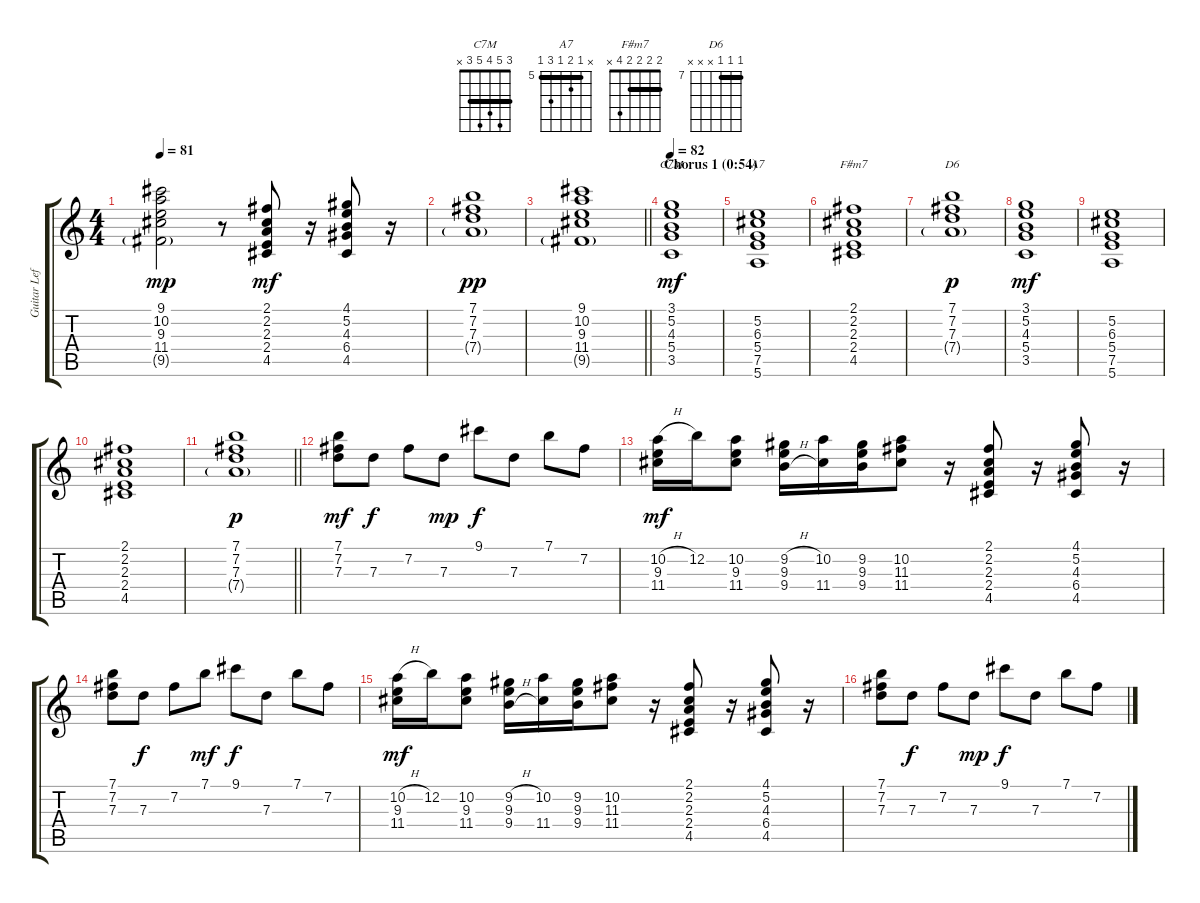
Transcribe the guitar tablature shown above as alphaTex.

\track ("Guitar Left" "Guitar Lef") {instrument electricguitarjazz}
\staff {score tabs}
\tuning (E4 B3 G3 D3 A2 E2) {hide}
\chord ("C7M" 3 5 4 5 3 x) {barre 3}
\chord ("A7" x 5 6 5 7 5) {firstfret 5 barre 5}
\chord ("F#m7" 2 2 2 2 4 x) {barre 2}
\chord ("D6" 7 7 7 x x x) {firstfret 7 barre 7}
\ts (4 4)
\tempo 81
\clef g2
\ks c
(9.1 10.2 9.3 11.4 9.5{g}).2{dy mp} r.8 (2.1 2.2 2.3 2.4 4.5).8{dy mf} r.16 (4.1 5.2 4.3 6.4 4.5).8 r.16 |
(7.1 7.2 7.3 7.4{g}).1{dy pp} |
\barLineRight lightlight
(9.1 10.2 9.3 11.4 9.5{g}).1 |
\section ("" "Chorus 1 (0:54)")
\tempo 82
(3.1 5.2 4.3 5.4 3.5).1{ch "C7M" dy mf} |
(5.2 6.3 5.4 7.5 5.6).1{ch "A7"} |
(2.1 2.2 2.3 2.4 4.5).1{ch "F#m7"} |
(7.1 7.2 7.3 7.4{g}).1{ch "D6" dy p} |
(3.1 5.2 4.3 5.4 3.5).1{dy mf} |
(5.2 6.3 5.4 7.5 5.6).1 |
(2.1 2.2 2.3 2.4 4.5).1 |
\barLineRight lightlight
(7.1 7.2 7.3 7.4{g}).1{dy p} |
(7.1 7.2 7.3).8{dy mf} 7.3.8{dy f} 7.2.8 7.3.8{dy mp} 9.1.8{dy f} 7.3.8 7.1.8 7.2.8 |
(10.2{h} 9.3 11.4).16{dy mf} 12.2.16 (10.2 9.3 11.4).8 (9.2{h} 9.3 9.4{h}).16 (10.2 11.4).16 (9.2 9.3 9.4).16 (10.2 11.3 11.4).8 r.16 (2.1 2.2 2.3 2.4 4.5).8 r.16 (4.1 5.2 4.3 6.4 4.5).8 r.16 |
(7.1 7.2 7.3).8 7.3.8{dy f} 7.2.8 7.1.8{dy mf} 9.1.8{dy f} 7.3.8 7.1.8 7.2.8 |
(10.2{h} 9.3 11.4).16{dy mf} 12.2.16 (10.2 9.3 11.4).8 (9.2{h} 9.3 9.4{h}).16 (10.2 11.4).16 (9.2 9.3 9.4).16 (10.2 11.3 11.4).8 r.16 (2.1 2.2 2.3 2.4 4.5).8 r.16 (4.1 5.2 4.3 6.4 4.5).8 r.16 |
(7.1 7.2 7.3).8 7.3.8{dy f} 7.2.8 7.3.8{dy mp} 9.1.8{dy f} 7.3.8 7.1.8 7.2.8
